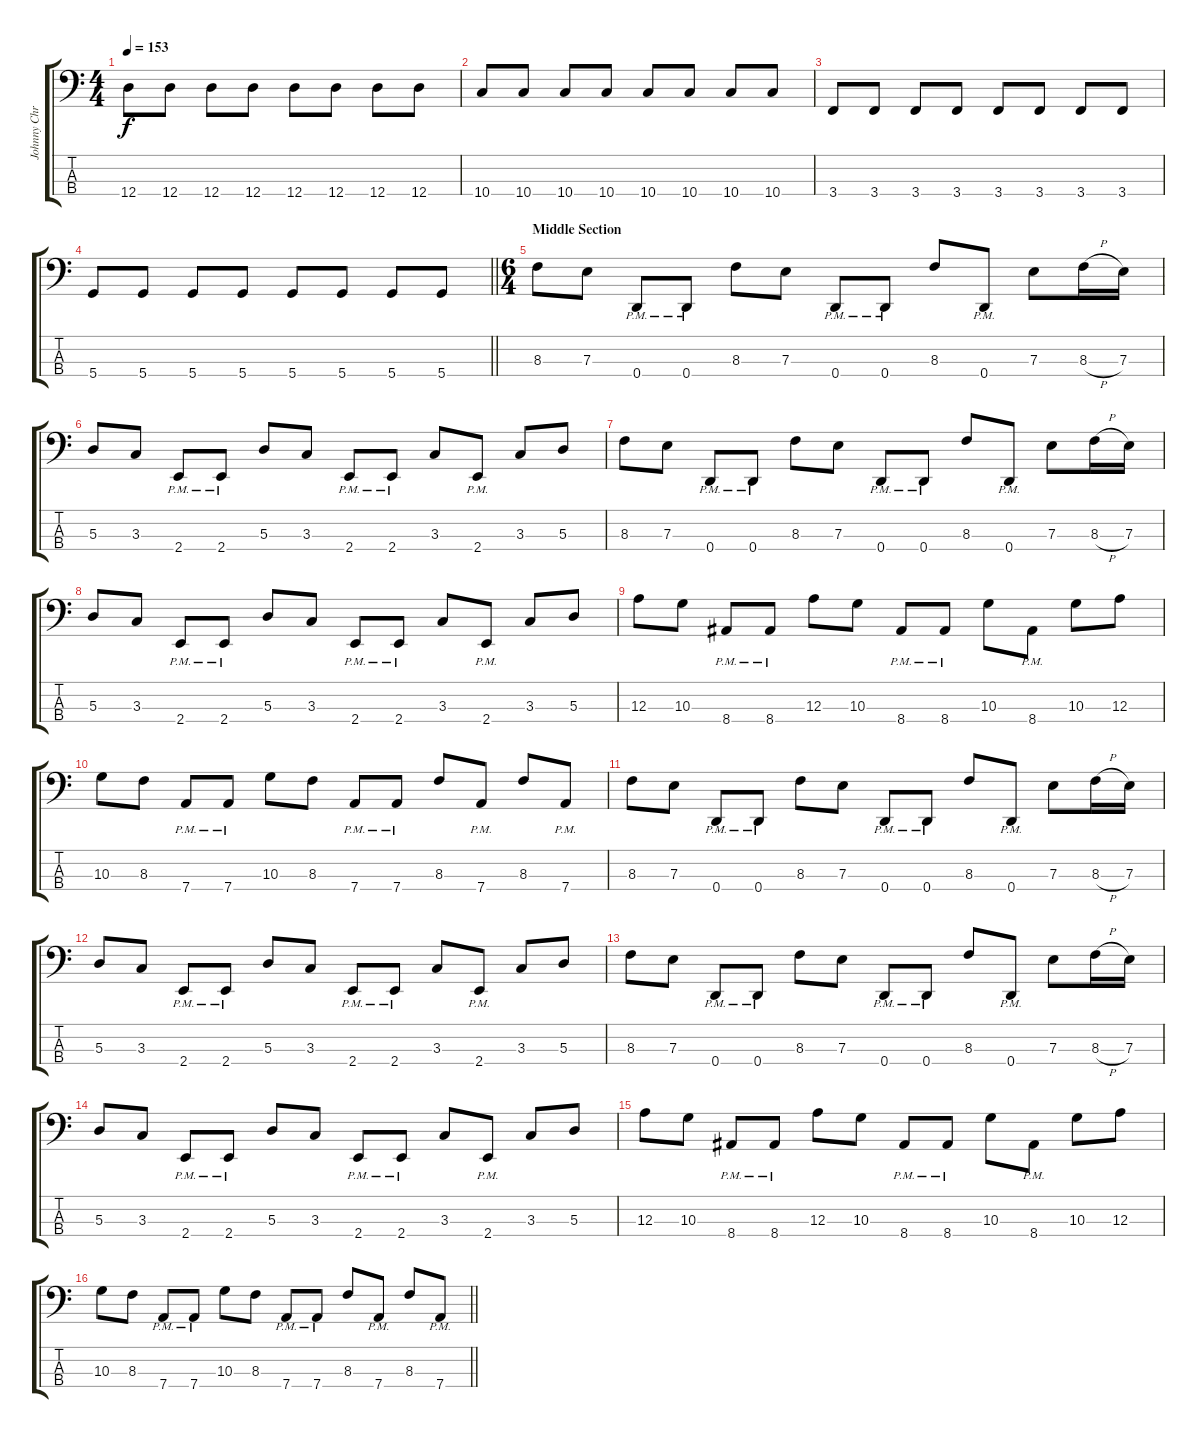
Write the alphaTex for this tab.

\track ("Johnny Christ" "Johnny Chr") {instrument electricbasspick}
\staff {score tabs}
\tuning (G2 D2 A1 D1) {hide}
\ts (4 4)
\tempo 153
\clef f4
\ks c
12.4.8{dy f} 12.4.8 12.4.8 12.4.8 12.4.8 12.4.8 12.4.8 12.4.8 |
10.4.8 10.4.8 10.4.8 10.4.8 10.4.8 10.4.8 10.4.8 10.4.8 |
3.4.8 3.4.8 3.4.8 3.4.8 3.4.8 3.4.8 3.4.8 3.4.8 |
\barLineRight lightlight
5.4.8 5.4.8 5.4.8 5.4.8 5.4.8 5.4.8 5.4.8 5.4.8 |
\ts (6 4)
\section ("" "Middle Section")
8.3.8 7.3.8 0.4{pm}.8 0.4{pm}.8 8.3.8 7.3.8 0.4{pm}.8 0.4{pm}.8 8.3.8 0.4{pm}.8 7.3.8 8.3{h}.16 7.3.16 |
5.3.8 3.3.8 2.4{pm}.8 2.4{pm}.8 5.3.8 3.3.8 2.4{pm}.8 2.4{pm}.8 3.3.8 2.4{pm}.8 3.3.8 5.3.8 |
8.3.8 7.3.8 0.4{pm}.8 0.4{pm}.8 8.3.8 7.3.8 0.4{pm}.8 0.4{pm}.8 8.3.8 0.4{pm}.8 7.3.8 8.3{h}.16 7.3.16 |
5.3.8 3.3.8 2.4{pm}.8 2.4{pm}.8 5.3.8 3.3.8 2.4{pm}.8 2.4{pm}.8 3.3.8 2.4{pm}.8 3.3.8 5.3.8 |
12.3.8 10.3.8 8.4{pm}.8 8.4{pm}.8 12.3.8 10.3.8 8.4{pm}.8 8.4{pm}.8 10.3.8 8.4{pm}.8 10.3.8 12.3.8 |
10.3.8 8.3.8 7.4{pm}.8 7.4{pm}.8 10.3.8 8.3.8 7.4{pm}.8 7.4{pm}.8 8.3.8 7.4{pm}.8 8.3.8 7.4{pm}.8 |
8.3.8 7.3.8 0.4{pm}.8 0.4{pm}.8 8.3.8 7.3.8 0.4{pm}.8 0.4{pm}.8 8.3.8 0.4{pm}.8 7.3.8 8.3{h}.16 7.3.16 |
5.3.8 3.3.8 2.4{pm}.8 2.4{pm}.8 5.3.8 3.3.8 2.4{pm}.8 2.4{pm}.8 3.3.8 2.4{pm}.8 3.3.8 5.3.8 |
8.3.8 7.3.8 0.4{pm}.8 0.4{pm}.8 8.3.8 7.3.8 0.4{pm}.8 0.4{pm}.8 8.3.8 0.4{pm}.8 7.3.8 8.3{h}.16 7.3.16 |
5.3.8 3.3.8 2.4{pm}.8 2.4{pm}.8 5.3.8 3.3.8 2.4{pm}.8 2.4{pm}.8 3.3.8 2.4{pm}.8 3.3.8 5.3.8 |
12.3.8 10.3.8 8.4{pm}.8 8.4{pm}.8 12.3.8 10.3.8 8.4{pm}.8 8.4{pm}.8 10.3.8 8.4{pm}.8 10.3.8 12.3.8 |
\barLineRight lightlight
10.3.8 8.3.8 7.4{pm}.8 7.4{pm}.8 10.3.8 8.3.8 7.4{pm}.8 7.4{pm}.8 8.3.8 7.4{pm}.8 8.3.8 7.4{pm}.8
